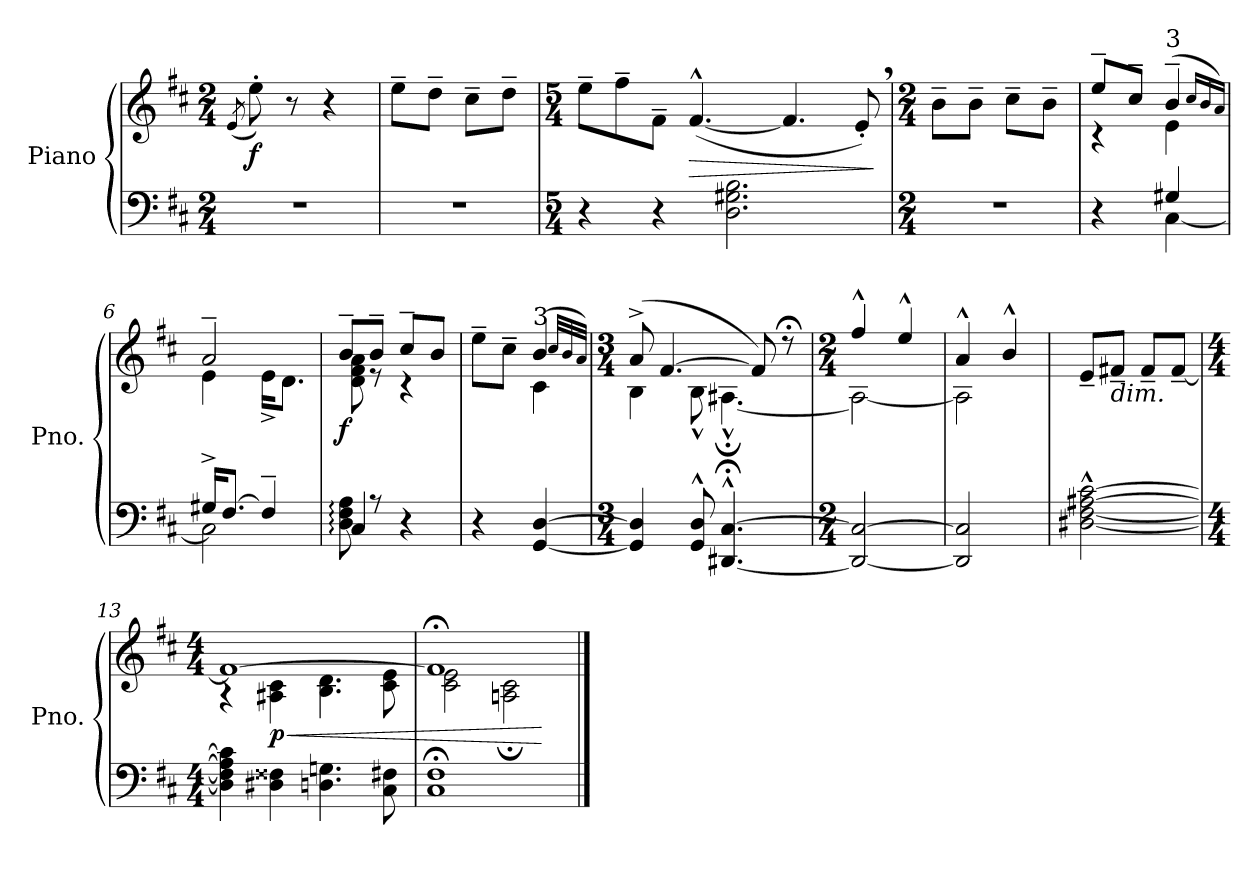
**kern	**kern	**dynam
*part1	*part1	*part1
*staff2	*staff1	*staff1/2
*I"Piano	*	*
*I'Pno.	*	*
*clefF4	*clefG2	*
*k[f#c#]	*k[f#c#]	*
*M2/4	*M2/4	*
*MM100	*MM100	*
=1	=1	=1
.	(>8qe/	.
!	!	!LO:DY:b
2r	8ee'\)	f
.	8r	.
.	4r	.
=2	=2	=2
2r	8ee~\L	.
.	8dd~\J	.
.	8cc#~\L	.
.	8dd~\J	.
=3	=3	=3
*M5/4	*M5/4	*
4r	8ee~\L	.
.	8ff#~\	.
4r	8f#~\J	.
!	!	!LO:HP:b
.	(<[4.f#^^/	>
2.D\ 2.G#X\ 2.B\	.	.
.	4.f#/]	.
.	8e',/)	.
.	.	]
=4	=4	=4
*M2/4	*M2/4	*
2r	8b~\L	.
.	8b~\J	.
.	8cc#~\L	.
.	8b~\J	.
=5	=5	=5
*^	*^	*
4r	4ryy	8ee~/L	4r	.
.	.	8cc#~/J	.	.
!	!	!LO:TX:t=3	!	!
4G#X/	[4C#\	(<4b~/	4e\	.
.	.	16qcc#/LL	.	.
.	.	16qb/	.	.
.	.	16qa/JJ)	.	.
=6	=6	=6	=6	=6
16G#X^/KL	2C#\]	2a~/	4e\	.
[8.F#/J	.	.	.	.
4F#~/]	.	.	16e^\KL	.
.	.	.	8.d\J	.
=7	=7	=7	=7	=7
!	!	!	!	!LO:DY:b
8D\: 8F#\: 8A\:	4C#:/	8b~/L	8d\: 8f#\: 8a\:	f
8r	.	8b~/J	8r	.
4r	4ryy	8cc#~/L	4r	.
.	.	8b~/J	.	.
*v	*v	*	*	*
!!LO:LB:g=z	!!
=8	=8	=8	=8
4r	8ee~\L	4ryy	.
.	8cc#~\J	.	.
!	!LO:TX:t=3	!	!
[4GG/ [4D/	(<4b/	4c#\	.
.	32qcc#/LLL	.	.
.	32qb/	.	.
.	32qa/JJJ)	.	.
=9	=9	=9	=9
*M3/4	*M3/4	*	*
4GG/] 4D/]	(>8a^/	4B\	.
.	[4.f#/	.	.
8GG/^^ 8D/^^	.	8B^^\	.
[4.DD#X/;<^^ [4.C#/;<^^	.	[4.A#X;^^\	.
.	8f#/])	.	.
.	8r;<	.	.
=10	=10	=10	=10
*M2/4	*M2/4	*	*
2DD#/_ 2C#/_	4ff#^^/	2A#\_	.
.	4ee^^/	.	.
=11	=11	=11	=11
2DD#/] 2C#/]	4a^^/	2A#\]	.
.	4b^^/	.	.
*	*v	*v	*
=12	=12	=12
[2D#X\^^ [2F#\^^ [2A#X\^^ [2c#\^^	8e~/L	.
!	!LO:TX:b:i:t=dim.	!
.	8f#X~/J	.
.	8f#~/L	.
.	[8f#~/J	.
=13	=13	=13
*M4/4	*M4/4	*
*	*^	*
4D#\] 4F#\] 4A#\] 4c#\]	1f#_	4r	.
!	!	!	!LO:HP:b
!	!	!	!LO:DY:n=1:b
4D#X\ 4F##X\	.	4A#X\ 4c#\	< p
4.Dn\ 4.Gn\	.	4.B\ 4.d\	.
8C#\ 8F#X\	.	8c#\ 8e\	.
!!LO:LB:g=z	!!
=14	=14	=14	=14
1C#;< 1F#;<	1f#;<]	2c#\ 2e\	.
.	.	2An\; 2c#\;	.
*	*v	*v	*
.	.	[
==	==	==
*-	*-	*-
